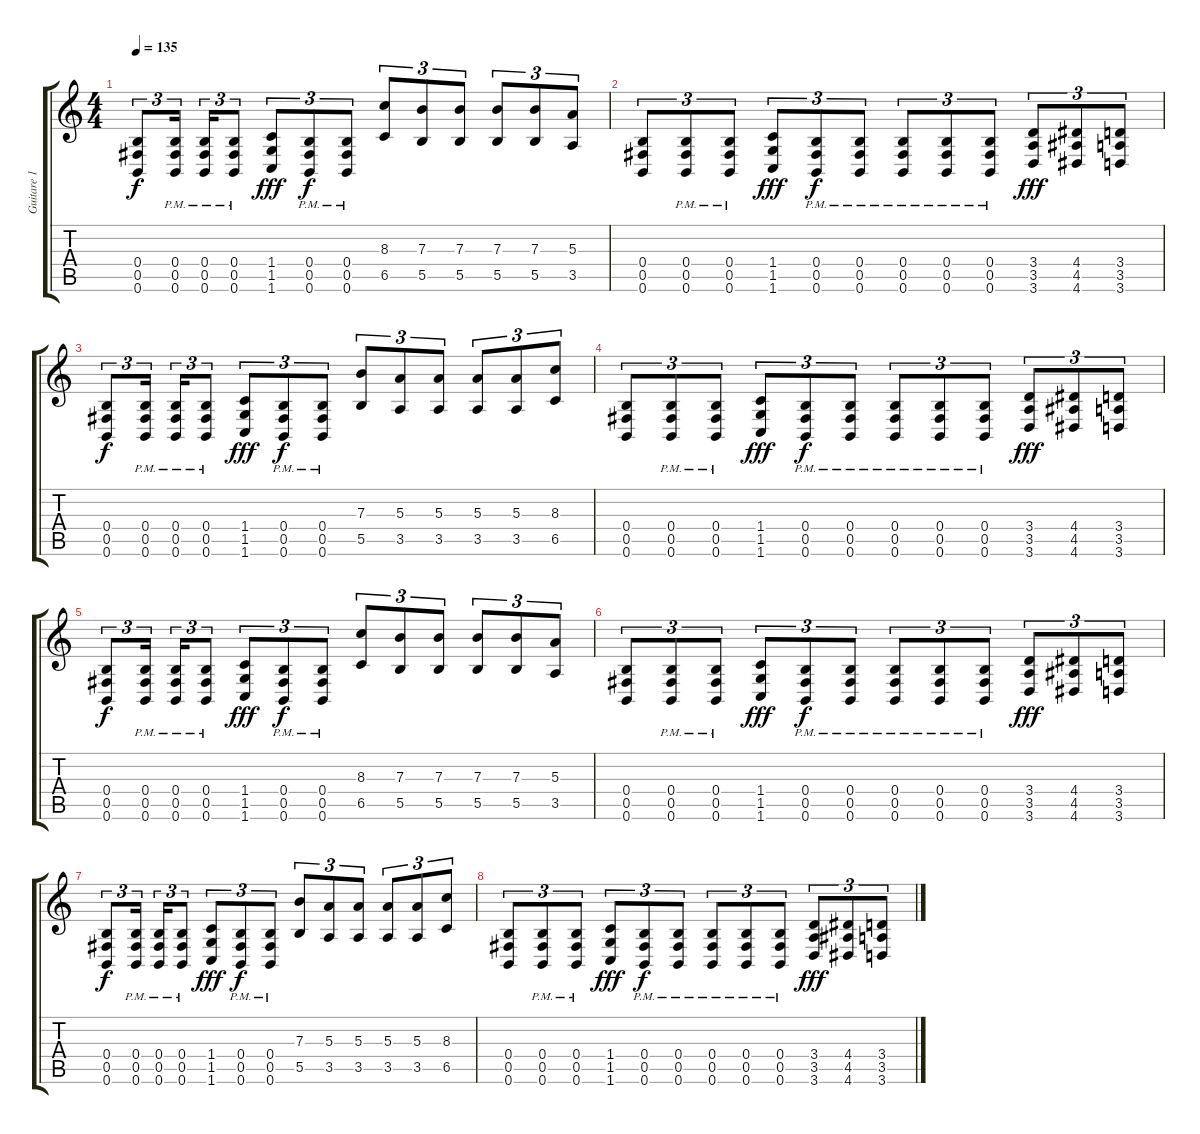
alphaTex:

\track ("Guitare 1" "Guitare 1") {instrument distortionguitar}
\staff {score tabs}
\tuning (Db4 Ab3 E3 B2 Gb2 B1) {hide}
\ts (4 4)
\tempo 135
\clef g2
\ks c
(0.4 0.5 0.6).8{tu (3 2) dy f} (0.4{pm} 0.5{pm} 0.6{pm}).16{tu (3 2) beam splitsecondary} (0.4{pm} 0.5{pm} 0.6{pm}).16{tu (3 2)} (0.4{pm} 0.5{pm} 0.6{pm}).8{tu (3 2)} (1.4 1.5 1.6).8{tu (3 2) dy fff} (0.4{pm} 0.5{pm} 0.6{pm}).8{tu (3 2) dy f} (0.4{pm} 0.5{pm} 0.6{pm}).8{tu (3 2)} (8.3 6.5).8{tu (3 2)} (7.3 5.5).8{tu (3 2)} (7.3 5.5).8{tu (3 2)} (7.3 5.5).8{tu (3 2)} (7.3 5.5).8{tu (3 2)} (5.3 3.5).8{tu (3 2)} |
(0.4 0.5 0.6).8{tu (3 2)} (0.4{pm} 0.5{pm} 0.6{pm}).8{tu (3 2)} (0.4{pm} 0.5{pm} 0.6{pm}).8{tu (3 2)} (1.4 1.5 1.6).8{tu (3 2) dy fff} (0.4{pm} 0.5{pm} 0.6{pm}).8{tu (3 2) dy f} (0.4{pm} 0.5{pm} 0.6{pm}).8{tu (3 2)} (0.4{pm} 0.5{pm} 0.6{pm}).8{tu (3 2)} (0.4{pm} 0.5{pm} 0.6{pm}).8{tu (3 2)} (0.4{pm} 0.5{pm} 0.6{pm}).8{tu (3 2)} (3.4 3.5 3.6).8{tu (3 2) dy fff} (4.4 4.5 4.6).8{tu (3 2)} (3.4 3.5 3.6).8{tu (3 2)} |
(0.4 0.5 0.6).8{tu (3 2) dy f} (0.4{pm} 0.5{pm} 0.6{pm}).16{tu (3 2) beam splitsecondary} (0.4{pm} 0.5{pm} 0.6{pm}).16{tu (3 2)} (0.4{pm} 0.5{pm} 0.6{pm}).8{tu (3 2)} (1.4 1.5 1.6).8{tu (3 2) dy fff} (0.4{pm} 0.5{pm} 0.6{pm}).8{tu (3 2) dy f} (0.4{pm} 0.5{pm} 0.6{pm}).8{tu (3 2)} (7.3 5.5).8{tu (3 2)} (5.3 3.5).8{tu (3 2)} (5.3 3.5).8{tu (3 2)} (5.3 3.5).8{tu (3 2)} (5.3 3.5).8{tu (3 2)} (8.3 6.5).8{tu (3 2)} |
(0.4 0.5 0.6).8{tu (3 2)} (0.4{pm} 0.5{pm} 0.6{pm}).8{tu (3 2)} (0.4{pm} 0.5{pm} 0.6{pm}).8{tu (3 2)} (1.4 1.5 1.6).8{tu (3 2) dy fff} (0.4{pm} 0.5{pm} 0.6{pm}).8{tu (3 2) dy f} (0.4{pm} 0.5{pm} 0.6{pm}).8{tu (3 2)} (0.4{pm} 0.5{pm} 0.6{pm}).8{tu (3 2)} (0.4{pm} 0.5{pm} 0.6{pm}).8{tu (3 2)} (0.4{pm} 0.5{pm} 0.6{pm}).8{tu (3 2)} (3.4 3.5 3.6).8{tu (3 2) dy fff} (4.4 4.5 4.6).8{tu (3 2)} (3.4 3.5 3.6).8{tu (3 2)} |
(0.4 0.5 0.6).8{tu (3 2) dy f} (0.4{pm} 0.5{pm} 0.6{pm}).16{tu (3 2) beam splitsecondary} (0.4{pm} 0.5{pm} 0.6{pm}).16{tu (3 2)} (0.4{pm} 0.5{pm} 0.6{pm}).8{tu (3 2)} (1.4 1.5 1.6).8{tu (3 2) dy fff} (0.4{pm} 0.5{pm} 0.6{pm}).8{tu (3 2) dy f} (0.4{pm} 0.5{pm} 0.6{pm}).8{tu (3 2)} (8.3 6.5).8{tu (3 2)} (7.3 5.5).8{tu (3 2)} (7.3 5.5).8{tu (3 2)} (7.3 5.5).8{tu (3 2)} (7.3 5.5).8{tu (3 2)} (5.3 3.5).8{tu (3 2)} |
(0.4 0.5 0.6).8{tu (3 2)} (0.4{pm} 0.5{pm} 0.6{pm}).8{tu (3 2)} (0.4{pm} 0.5{pm} 0.6{pm}).8{tu (3 2)} (1.4 1.5 1.6).8{tu (3 2) dy fff} (0.4{pm} 0.5{pm} 0.6{pm}).8{tu (3 2) dy f} (0.4{pm} 0.5{pm} 0.6{pm}).8{tu (3 2)} (0.4{pm} 0.5{pm} 0.6{pm}).8{tu (3 2)} (0.4{pm} 0.5{pm} 0.6{pm}).8{tu (3 2)} (0.4{pm} 0.5{pm} 0.6{pm}).8{tu (3 2)} (3.4 3.5 3.6).8{tu (3 2) dy fff} (4.4 4.5 4.6).8{tu (3 2)} (3.4 3.5 3.6).8{tu (3 2)} |
(0.4 0.5 0.6).8{tu (3 2) dy f} (0.4{pm} 0.5{pm} 0.6{pm}).16{tu (3 2) beam splitsecondary} (0.4{pm} 0.5{pm} 0.6{pm}).16{tu (3 2)} (0.4{pm} 0.5{pm} 0.6{pm}).8{tu (3 2)} (1.4 1.5 1.6).8{tu (3 2) dy fff} (0.4{pm} 0.5{pm} 0.6{pm}).8{tu (3 2) dy f} (0.4{pm} 0.5{pm} 0.6{pm}).8{tu (3 2)} (7.3 5.5).8{tu (3 2)} (5.3 3.5).8{tu (3 2)} (5.3 3.5).8{tu (3 2)} (5.3 3.5).8{tu (3 2)} (5.3 3.5).8{tu (3 2)} (8.3 6.5).8{tu (3 2)} |
(0.4 0.5 0.6).8{tu (3 2)} (0.4{pm} 0.5{pm} 0.6{pm}).8{tu (3 2)} (0.4{pm} 0.5{pm} 0.6{pm}).8{tu (3 2)} (1.4 1.5 1.6).8{tu (3 2) dy fff} (0.4{pm} 0.5{pm} 0.6{pm}).8{tu (3 2) dy f} (0.4{pm} 0.5{pm} 0.6{pm}).8{tu (3 2)} (0.4{pm} 0.5{pm} 0.6{pm}).8{tu (3 2)} (0.4{pm} 0.5{pm} 0.6{pm}).8{tu (3 2)} (0.4{pm} 0.5{pm} 0.6{pm}).8{tu (3 2)} (3.4 3.5 3.6).8{tu (3 2) dy fff} (4.4 4.5 4.6).8{tu (3 2)} (3.4 3.5 3.6).8{tu (3 2)}
